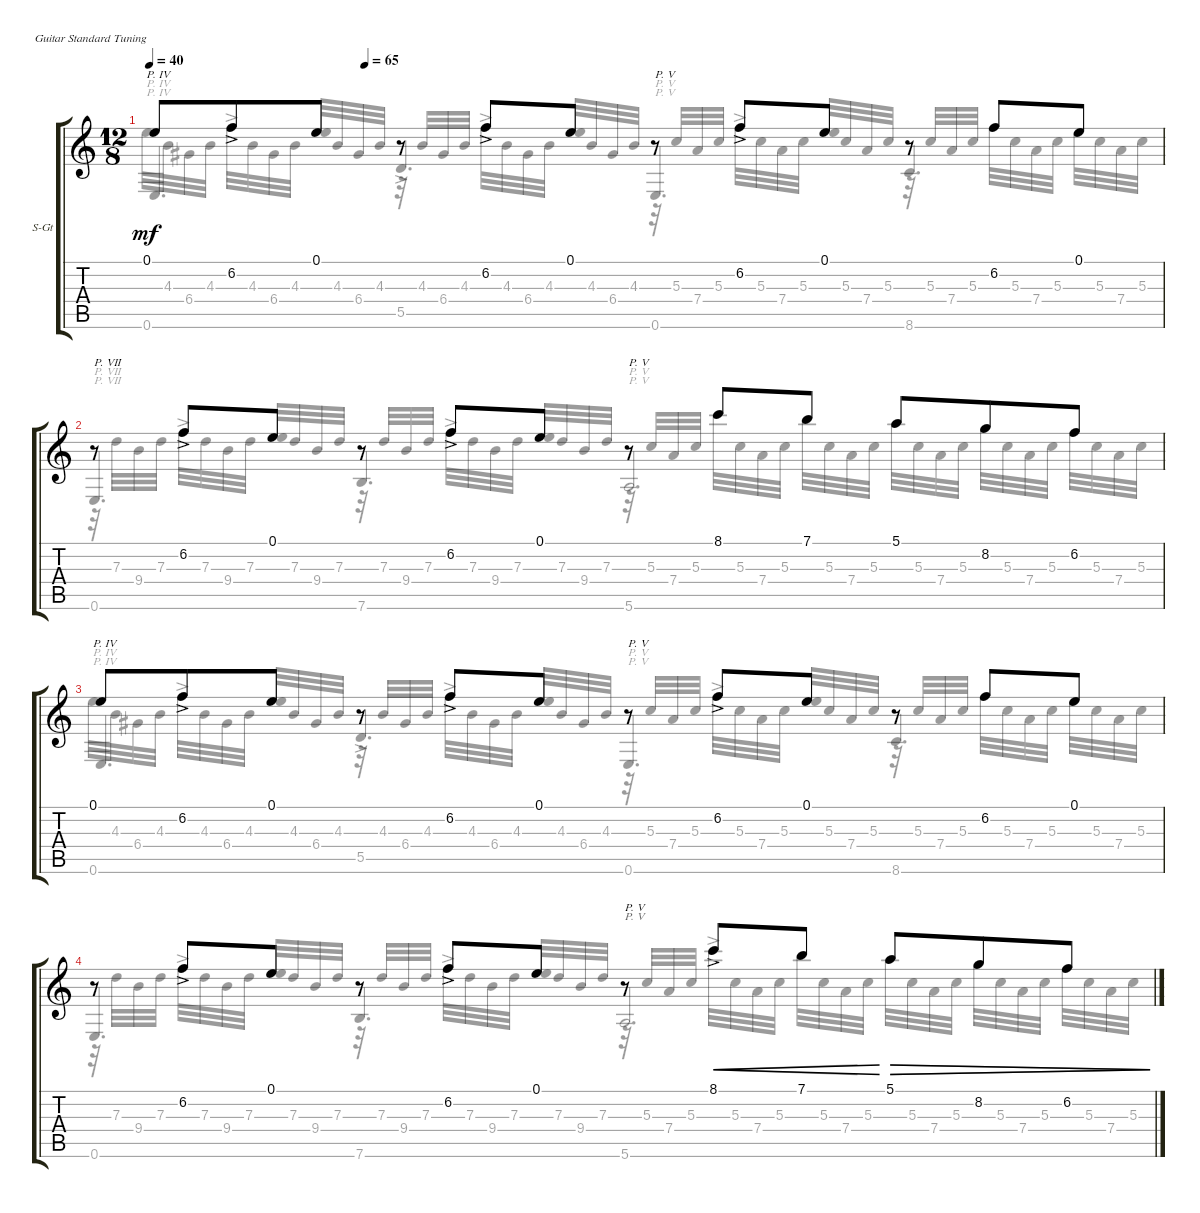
\defaultSystemsLayout 4
\bracketExtendMode groupsimilarinstruments
\firstSystemTrackNameOrientation horizontal
\otherSystemsTrackNameOrientation horizontal
\track ("Acoustic guitar" "S-Gt") {instrument acousticguitarsteel}
\staff {score tabs}
\tuning (E4 B3 G3 D3 A2 E2)
\voice
\ts (12 8)
\tempo 40
\tempo (65 0.2125)
\clef g2
\ks c
0.1.8{txt "P. IV" dy mf} 6.2{ac}.8 0.1.8 r.8 6.2{ac}.8 0.1.8 r.8{txt "P. V"} 6.2{ac}.8 0.1.8 r.8 6.2.8 0.1.8 |
r.8{txt "P. VII"} 6.2{ac}.8 0.1.8 r.8 6.2{ac}.8 0.1.8 r.8{txt "P. V"} 8.1.8 7.1.8 5.1.8 8.2.8 6.2.8 |
0.1.8{txt "P. IV"} 6.2{ac}.8 0.1.8 r.8 6.2{ac}.8 0.1.8 r.8{txt "P. V"} 6.2{ac}.8 0.1.8 r.8 6.2.8 0.1.8 |
r.8 6.2{ac}.8 0.1.8 r.8 6.2{ac}.8 0.1.8 r.8{txt "P. V"} 8.1{ac}.8{cre} 7.1.8{cre} 5.1.8{dec} 8.2.8{dec} 6.2.8{dec}
\voice
\clef g2
\ottava regular
\simile none
\ks c
0.6.4{d txt "P. IV" dy mf beam invert} 5.5{ac}.4{d beam invert} 0.6.4{d txt "P. V" beam invert} 8.6.4{d beam invert} |
0.6.4{d txt "P. VII" beam invert} 7.6.4{d beam invert} 5.6.2{d txt "P. V" beam invert} |
0.6.4{d txt "P. IV" beam invert} 5.5{ac}.4{d beam invert} 0.6.4{d txt "P. V" beam invert} 8.6.4{d beam invert} |
0.6.4{d beam invert} 7.6.4{d beam invert} 5.6.2{d txt "P. V" beam invert}
\voice
\clef g2
\ottava regular
\simile none
\ks c
0.1.32{txt "P. IV" dy mf} 4.3.32 6.4.32 4.3.32{beam split} 6.2{ac}.32 4.3.32 6.4.32 4.3.32{beam split} 0.1.32 4.3.32 6.4.32 4.3.32 r.32{beam invert} 4.3.32 6.4.32 4.3.32{beam split} 6.2{ac}.32 4.3.32 6.4.32 4.3.32{beam split} 0.1.32 4.3.32 6.4.32 4.3.32 r.32{txt "P. V" beam invert} 5.3.32 7.4.32 5.3.32{beam split} 6.2{ac}.32 5.3.32 7.4.32 5.3.32{beam split} 0.1.32 5.3.32 7.4.32 5.3.32 r.32{beam invert} 5.3.32 7.4.32 5.3.32{beam split} 6.2.32{beam merge} 5.3.32 7.4.32 5.3.32{beam split} 0.1.32 5.3.32 7.4.32 5.3.32 |
r.32{txt "P. VII"} 7.3.32 9.4.32 7.3.32{beam split} 6.2{ac}.32 7.3.32 9.4.32 7.3.32{beam split} 0.1.32 7.3.32 9.4.32 7.3.32 r.32{beam invert} 7.3.32 9.4.32 7.3.32{beam split} 6.2{ac}.32 7.3.32 9.4.32 7.3.32{beam split} 0.1.32 7.3.32 9.4.32 7.3.32 r.32{txt "P. V" beam invert} 5.3.32 7.4.32 5.3.32{beam split} 8.1.32 5.3.32 7.4.32 5.3.32{beam split} 7.1.32 5.3.32 7.4.32 5.3.32 5.1.32 5.3.32 7.4.32 5.3.32{beam split} 8.2.32{beam merge} 5.3.32 7.4.32 5.3.32{beam split} 6.2.32 5.3.32 7.4.32 5.3.32 |
0.1.32{txt "P. IV"} 4.3.32 6.4.32 4.3.32{beam split} 6.2{ac}.32 4.3.32 6.4.32 4.3.32{beam split} 0.1.32 4.3.32 6.4.32 4.3.32 r.32{beam invert} 4.3.32 6.4.32 4.3.32{beam split} 6.2{ac}.32 4.3.32 6.4.32 4.3.32{beam split} 0.1.32 4.3.32 6.4.32 4.3.32 r.32{txt "P. V" beam invert} 5.3.32 7.4.32 5.3.32{beam split} 6.2{ac}.32 5.3.32 7.4.32 5.3.32{beam split} 0.1.32 5.3.32 7.4.32 5.3.32 r.32{beam invert} 5.3.32 7.4.32 5.3.32{beam split} 6.2.32{beam merge} 5.3.32 7.4.32 5.3.32{beam split} 0.1.32 5.3.32 7.4.32 5.3.32 |
r.32 7.3.32 9.4.32 7.3.32{beam split} 6.2{ac}.32 7.3.32 9.4.32 7.3.32{beam split} 0.1.32 7.3.32 9.4.32 7.3.32 r.32{beam invert} 7.3.32 9.4.32 7.3.32{beam split} 6.2{ac}.32 7.3.32 9.4.32 7.3.32{beam split} 0.1.32 7.3.32 9.4.32 7.3.32 r.32{txt "P. V" beam invert} 5.3.32 7.4.32 5.3.32{beam split} 8.1{ac}.32{cre} 5.3.32{cre} 7.4.32{cre} 5.3.32{cre beam split} 7.1.32{cre} 5.3.32{cre} 7.4.32{cre} 5.3.32 5.1.32{dec} 5.3.32{dec} 7.4.32{dec} 5.3.32{dec beam split} 8.2.32{dec beam merge} 5.3.32{dec} 7.4.32{dec} 5.3.32{dec beam split} 6.2.32{dec} 5.3.32{dec} 7.4.32{dec} 5.3.32{dec}
